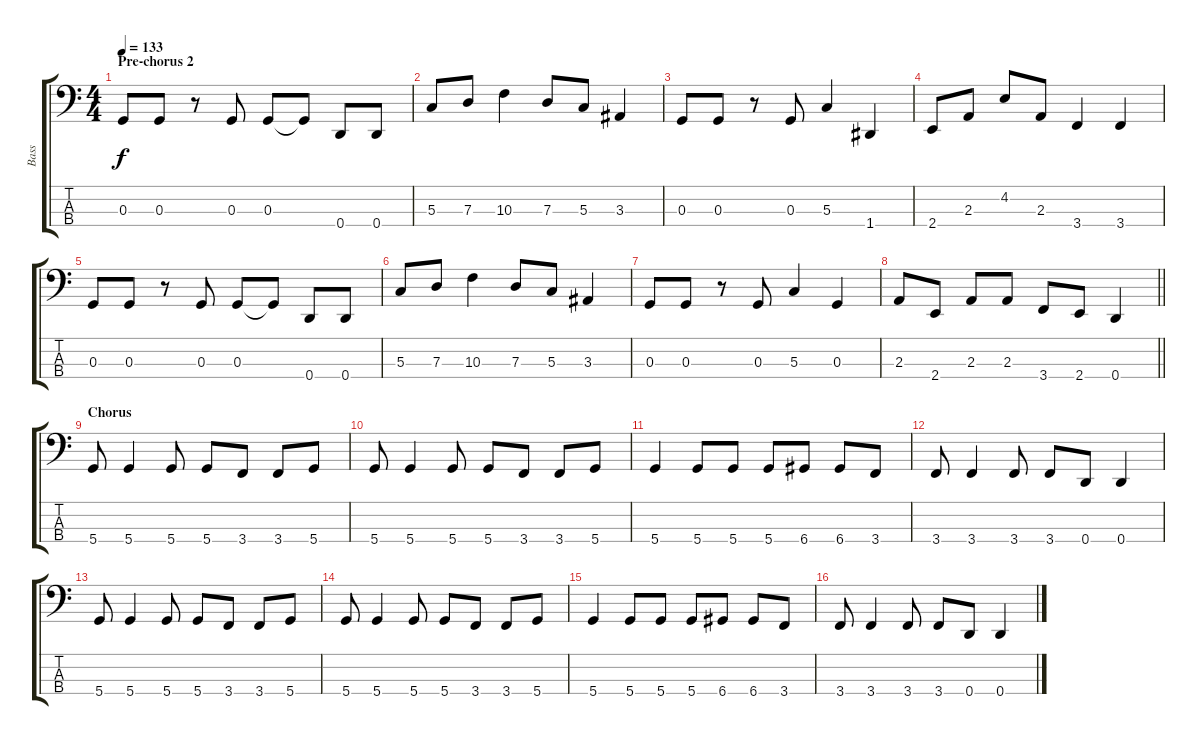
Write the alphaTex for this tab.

\track ("Bass" "Bass") {instrument electricbasspick}
\staff {score tabs}
\tuning (F2 C2 G1 D1) {hide}
\ts (4 4)
\section ("" "Pre-chorus 2")
\tempo 133
\clef f4
\ks c
0.3.8{dy f} 0.3.8 r.8 0.3.8 0.3.8 0.3{t}.8 0.4.8 0.4.8 |
5.3.8 7.3.8 10.3.4 7.3.8 5.3.8 3.3.4 |
0.3.8 0.3.8 r.8 0.3.8 5.3.4 1.4.4 |
2.4.8 2.3.8 4.2.8 2.3.8 3.4.4 3.4.4 |
0.3.8 0.3.8 r.8 0.3.8 0.3.8 0.3{t}.8 0.4.8 0.4.8 |
5.3.8 7.3.8 10.3.4 7.3.8 5.3.8 3.3.4 |
0.3.8 0.3.8 r.8 0.3.8 5.3.4 0.3.4 |
\barLineRight lightlight
2.3.8 2.4.8 2.3.8 2.3.8 3.4.8 2.4.8 0.4.4 |
\section ("" "Chorus")
5.4.8 5.4.4 5.4.8 5.4.8 3.4.8 3.4.8 5.4.8 |
5.4.8 5.4.4 5.4.8 5.4.8 3.4.8 3.4.8 5.4.8 |
5.4.4 5.4.8 5.4.8 5.4.8 6.4.8 6.4.8 3.4.8 |
3.4.8 3.4.4 3.4.8 3.4.8 0.4.8 0.4.4 |
5.4.8 5.4.4 5.4.8 5.4.8 3.4.8 3.4.8 5.4.8 |
5.4.8 5.4.4 5.4.8 5.4.8 3.4.8 3.4.8 5.4.8 |
5.4.4 5.4.8 5.4.8 5.4.8 6.4.8 6.4.8 3.4.8 |
3.4.8 3.4.4 3.4.8 3.4.8 0.4.8 0.4.4
